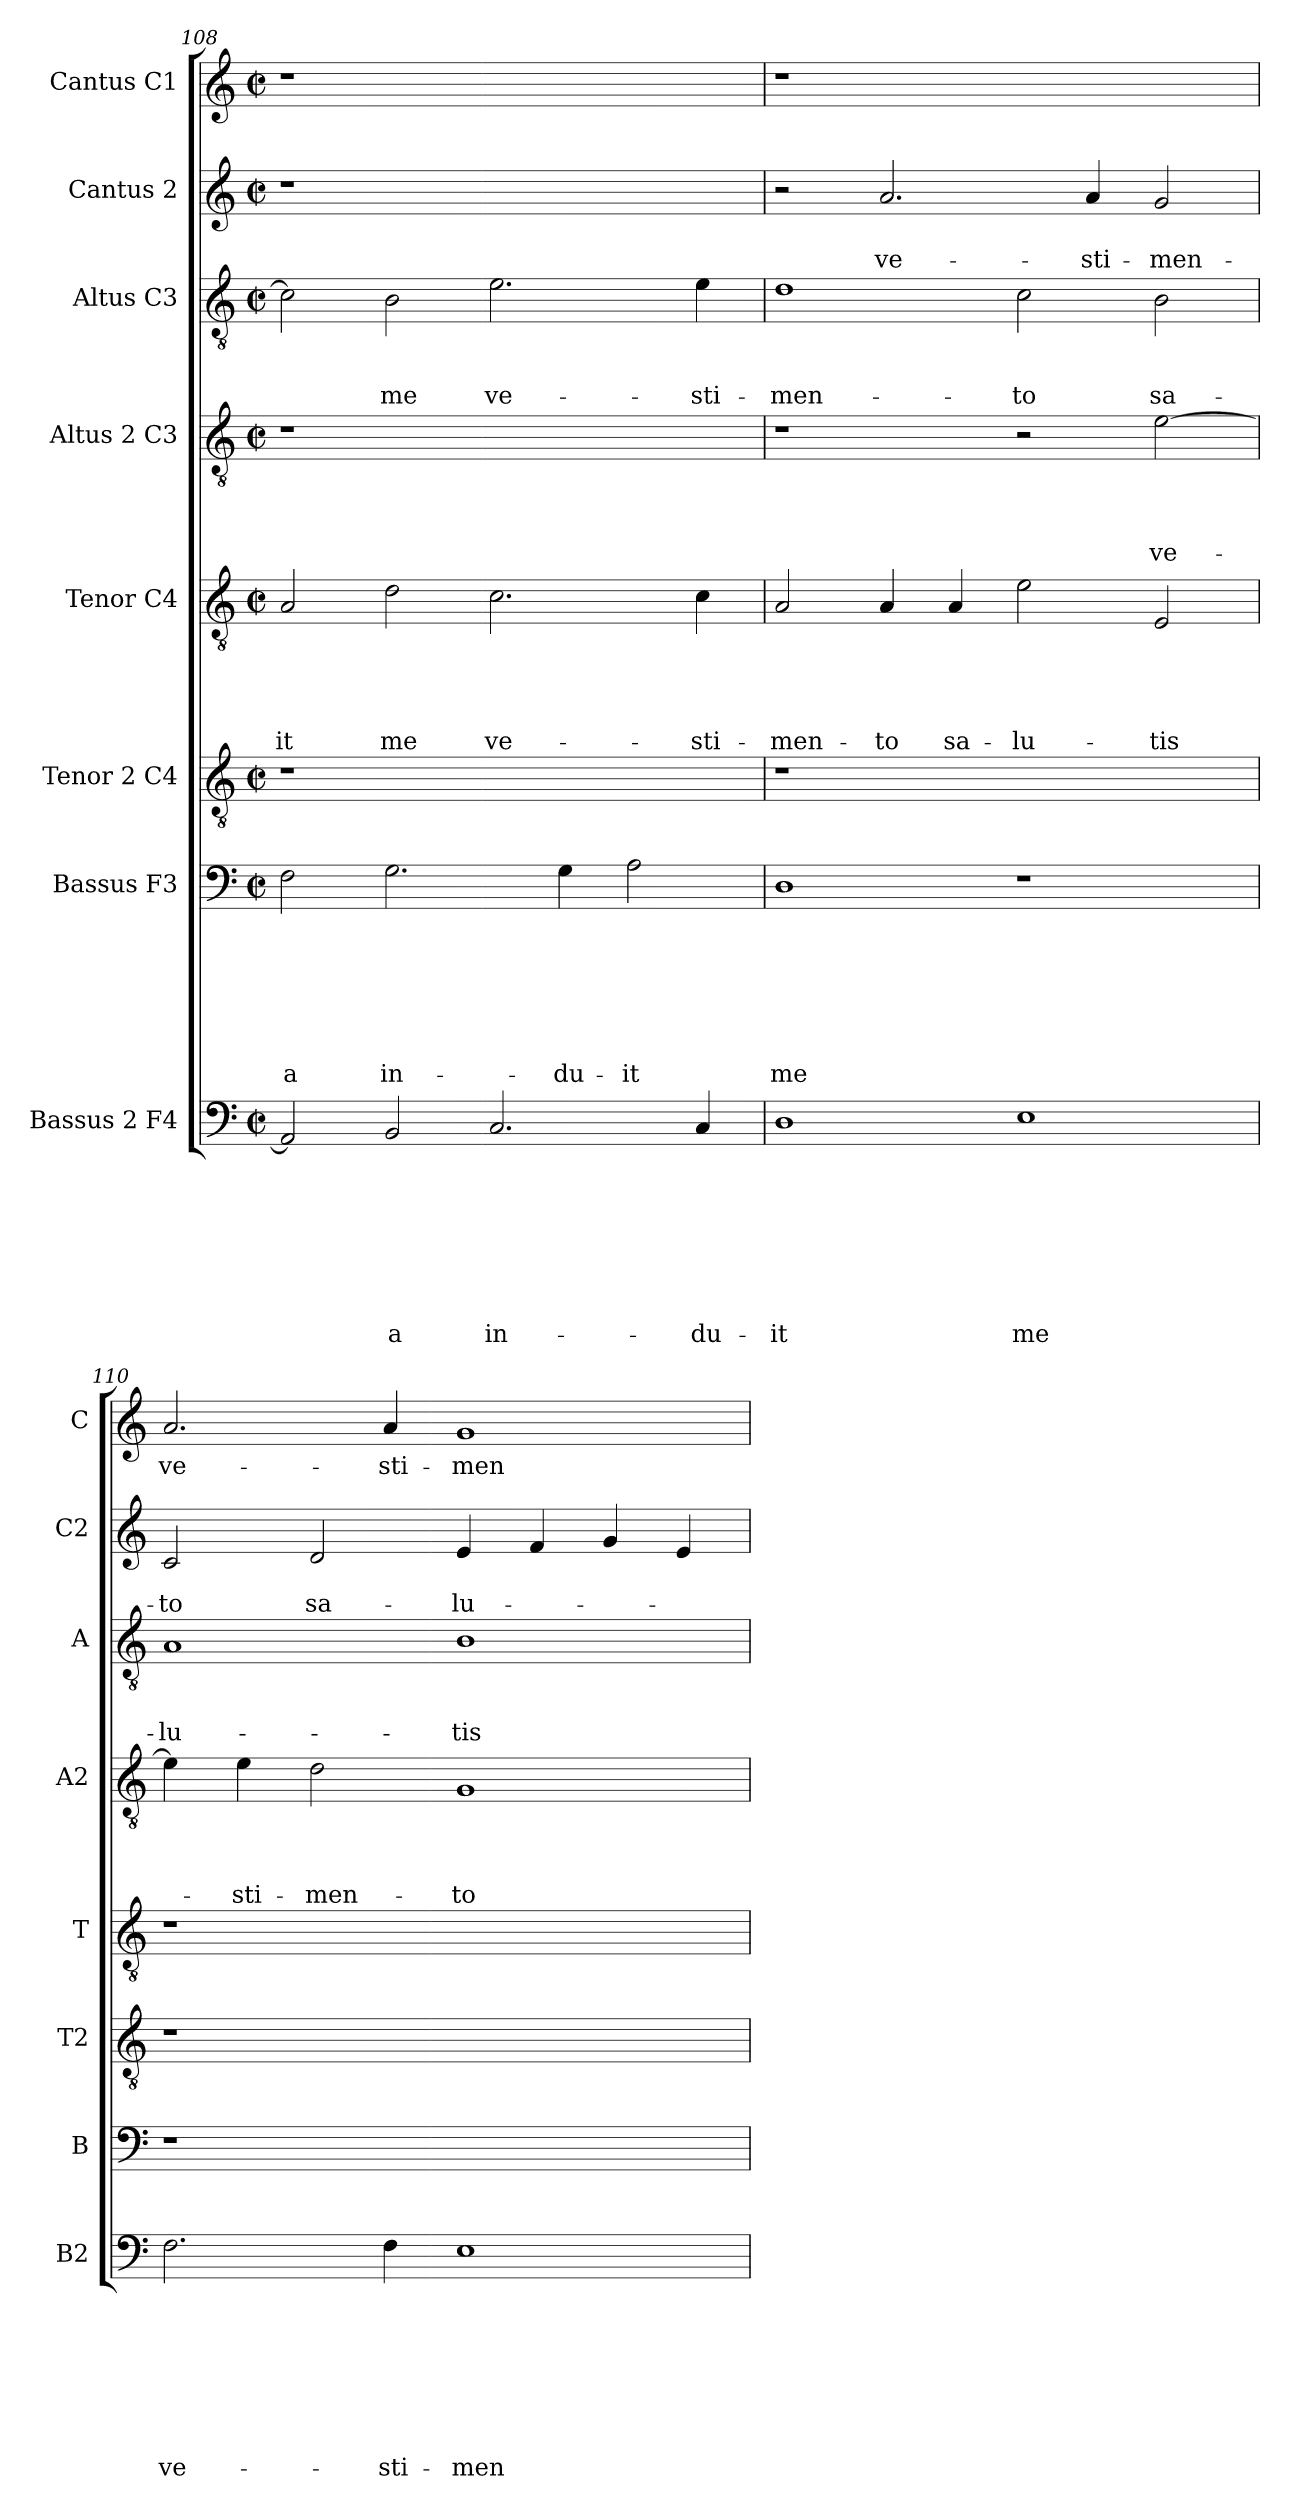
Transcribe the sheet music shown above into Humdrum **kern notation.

**kern	**text	**text	**text	**text	**text	**text	**text	**text	**kern	**text	**text	**text	**text	**text	**text	**text	**kern	**kern	**text	**text	**text	**text	**text	**kern	**text	**text	**text	**text	**kern	**text	**text	**text	**kern	**text	**text	**kern	**text
*part8	*part8	*part8	*part8	*part8	*part8	*part8	*part8	*part8	*part7	*part7	*part7	*part7	*part7	*part7	*part7	*part7	*part6	*part5	*part5	*part5	*part5	*part5	*part5	*part4	*part4	*part4	*part4	*part4	*part3	*part3	*part3	*part3	*part2	*part2	*part2	*part1	*part1
*staff8	*staff8	*staff8	*staff8	*staff8	*staff8	*staff8	*staff8	*staff8	*staff7	*staff7	*staff7	*staff7	*staff7	*staff7	*staff7	*staff7	*staff6	*staff5	*staff5	*staff5	*staff5	*staff5	*staff5	*staff4	*staff4	*staff4	*staff4	*staff4	*staff3	*staff3	*staff3	*staff3	*staff2	*staff2	*staff2	*staff1	*staff1
*I"Bassus 2 F4	*	*	*	*	*	*	*	*	*I"Bassus F3	*	*	*	*	*	*	*	*I"Tenor 2 C4	*I"Tenor C4	*	*	*	*	*	*I"Altus 2 C3	*	*	*	*	*I"Altus C3	*	*	*	*I"Cantus 2	*	*	*I"Cantus C1	*
*I'B2	*	*	*	*	*	*	*	*	*I'B	*	*	*	*	*	*	*	*I'T2	*I'T	*	*	*	*	*	*I'A2	*	*	*	*	*I'A	*	*	*	*I'C2	*	*	*I'C	*
*clefF4	*	*	*	*	*	*	*	*	*clefF4	*	*	*	*	*	*	*	*clefGv2	*clefGv2	*	*	*	*	*	*clefGv2	*	*	*	*	*clefGv2	*	*	*	*clefG2	*	*	*clefG2	*
*k[]	*	*	*	*	*	*	*	*	*k[]	*	*	*	*	*	*	*	*k[]	*k[]	*	*	*	*	*	*k[]	*	*	*	*	*k[]	*	*	*	*k[]	*	*	*k[]	*
*C:	*	*	*	*	*	*	*	*	*C:	*	*	*	*	*	*	*	*C:	*C:	*	*	*	*	*	*C:	*	*	*	*	*C:	*	*	*	*C:	*	*	*C:	*
*M2/2	*	*	*	*	*	*	*	*	*M2/2	*	*	*	*	*	*	*	*M2/2	*M2/2	*	*	*	*	*	*M2/2	*	*	*	*	*M2/2	*	*	*	*M2/2	*	*	*M2/2	*
*met(c|)	*	*	*	*	*	*	*	*	*met(c|)	*	*	*	*	*	*	*	*met(c|)	*met(c|)	*	*	*	*	*	*met(c|)	*	*	*	*	*met(c|)	*	*	*	*met(c|)	*	*	*met(c|)	*
=108	=108	=108	=108	=108	=108	=108	=108	=108	=108	=108	=108	=108	=108	=108	=108	=108	=108	=108	=108	=108	=108	=108	=108	=108	=108	=108	=108	=108	=108	=108	=108	=108	=108	=108	=108	=108	=108
!	!	!	!	!	!	!	!	!	!	!	!	!	!	!	!	!LO:LY:b	!	!	!	!	!	!	!LO:LY:b	!	!	!	!	!	!	!	!	!	!	!	!	!	!
2AA/]	.	.	.	.	.	.	.	.	2F\	.	.	.	.	.	.	-a	1r	2A/	.	.	.	.	-it	1r	.	.	.	.	2c\]	.	.	.	1r	.	.	1r	.
!	!	!	!	!	!	!	!	!LO:LY:b	!	!	!	!	!	!	!	!LO:LY:b	!	!	!	!	!	!	!LO:LY:b	!	!	!	!	!	!	!	!	!LO:LY:b	!	!	!	!	!
2BB/	.	.	.	.	.	.	.	-a	2.G\	.	.	.	.	.	.	in-	.	2d\	.	.	.	.	me	.	.	.	.	.	2B\	.	.	me	.	.	.	.	.
!	!	!	!	!	!	!	!	!LO:LY:b	!	!	!	!	!	!	!	!	!	!	!	!	!	!	!LO:LY:b	!	!	!	!	!	!	!	!	!LO:LY:b	!	!	!	!	!
2.C/	.	.	.	.	.	.	.	in-	.	.	.	.	.	.	.	.	1ryy	2.c\	.	.	.	.	ve-	1ryy	.	.	.	.	2.e\	.	.	ve-	1ryy	.	.	1ryy	.
!	!	!	!	!	!	!	!	!	!	!	!	!	!	!	!	!LO:LY:b	!	!	!	!	!	!	!	!	!	!	!	!	!	!	!	!	!	!	!	!	!
.	.	.	.	.	.	.	.	.	4G\	.	.	.	.	.	.	-du-	.	.	.	.	.	.	.	.	.	.	.	.	.	.	.	.	.	.	.	.	.
!	!	!	!	!	!	!	!	!	!	!	!	!	!	!	!	!LO:LY:b	!	!	!	!	!	!	!	!	!	!	!	!	!	!	!	!	!	!	!	!	!
.	.	.	.	.	.	.	.	.	2A\	.	.	.	.	.	.	-it	.	.	.	.	.	.	.	.	.	.	.	.	.	.	.	.	.	.	.	.	.
!	!	!	!	!	!	!	!	!LO:LY:b	!	!	!	!	!	!	!	!	!	!	!	!	!	!	!LO:LY:b	!	!	!	!	!	!	!	!	!LO:LY:b	!	!	!	!	!
4C/	.	.	.	.	.	.	.	-du-	.	.	.	.	.	.	.	.	.	4c\	.	.	.	.	-sti-	.	.	.	.	.	4e\	.	.	-sti-	.	.	.	.	.
=109	=109	=109	=109	=109	=109	=109	=109	=109	=109	=109	=109	=109	=109	=109	=109	=109	=109	=109	=109	=109	=109	=109	=109	=109	=109	=109	=109	=109	=109	=109	=109	=109	=109	=109	=109	=109	=109
!	!	!	!	!	!	!	!	!LO:LY:b	!	!	!	!	!	!	!	!LO:LY:b	!	!	!	!	!	!	!LO:LY:b	!	!	!	!	!	!	!	!	!LO:LY:b	!	!	!	!	!
1D	.	.	.	.	.	.	.	-it	1D	.	.	.	.	.	.	me	1r	2A/	.	.	.	.	-men-	1r	.	.	.	.	1d	.	.	-men-	2r	.	.	1r	.
!	!	!	!	!	!	!	!	!	!	!	!	!	!	!	!	!	!	!	!	!	!	!	!LO:LY:b	!	!	!	!	!	!	!	!	!	!	!	!LO:LY:b	!	!
.	.	.	.	.	.	.	.	.	.	.	.	.	.	.	.	.	.	4A/	.	.	.	.	-to	.	.	.	.	.	.	.	.	.	2.a/	.	ve-	.	.
!	!	!	!	!	!	!	!	!	!	!	!	!	!	!	!	!	!	!	!	!	!	!	!LO:LY:b	!	!	!	!	!	!	!	!	!	!	!	!	!	!
.	.	.	.	.	.	.	.	.	.	.	.	.	.	.	.	.	.	4A/	.	.	.	.	sa-	.	.	.	.	.	.	.	.	.	.	.	.	.	.
!	!	!	!	!	!	!	!	!LO:LY:b	!	!	!	!	!	!	!	!	!	!	!	!	!	!	!LO:LY:b	!	!	!	!	!	!	!	!	!LO:LY:b	!	!	!	!	!
1E	.	.	.	.	.	.	.	me	1r	.	.	.	.	.	.	.	1ryy	2e\	.	.	.	.	-lu-	2r	.	.	.	.	2c\	.	.	-to	.	.	.	1ryy	.
!	!	!	!	!	!	!	!	!	!	!	!	!	!	!	!	!	!	!	!	!	!	!	!	!	!	!	!	!	!	!	!	!	!	!	!LO:LY:b	!	!
.	.	.	.	.	.	.	.	.	.	.	.	.	.	.	.	.	.	.	.	.	.	.	.	.	.	.	.	.	.	.	.	.	4a/	.	-sti-	.	.
!	!	!	!	!	!	!	!	!	!	!	!	!	!	!	!	!	!	!	!	!	!	!	!LO:LY:b	!	!	!	!	!LO:LY:b	!	!	!	!LO:LY:b	!	!	!LO:LY:b	!	!
.	.	.	.	.	.	.	.	.	.	.	.	.	.	.	.	.	.	2E/	.	.	.	.	-tis	[2e\	.	.	.	ve-	2B\	.	.	sa-	2g/	.	-men-	.	.
=110	=110	=110	=110	=110	=110	=110	=110	=110	=110	=110	=110	=110	=110	=110	=110	=110	=110	=110	=110	=110	=110	=110	=110	=110	=110	=110	=110	=110	=110	=110	=110	=110	=110	=110	=110	=110	=110
!	!	!	!	!	!	!	!	!LO:LY:b	!	!	!	!	!	!	!	!	!	!	!	!	!	!	!	!	!	!	!	!	!	!	!	!LO:LY:b	!	!	!LO:LY:b	!	!LO:LY:b
2.F\	.	.	.	.	.	.	.	ve-	1r	.	.	.	.	.	.	.	1r	1r	.	.	.	.	.	4e\]	.	.	.	.	1A	.	.	-lu-	2c/	.	-to	2.a/	ve-
!	!	!	!	!	!	!	!	!	!	!	!	!	!	!	!	!	!	!	!	!	!	!	!	!	!	!	!	!LO:LY:b	!	!	!	!	!	!	!	!	!
.	.	.	.	.	.	.	.	.	.	.	.	.	.	.	.	.	.	.	.	.	.	.	.	4e\	.	.	.	-sti-	.	.	.	.	.	.	.	.	.
!	!	!	!	!	!	!	!	!	!	!	!	!	!	!	!	!	!	!	!	!	!	!	!	!	!	!	!	!LO:LY:b	!	!	!	!	!	!	!LO:LY:b	!	!
.	.	.	.	.	.	.	.	.	.	.	.	.	.	.	.	.	.	.	.	.	.	.	.	2d\	.	.	.	-men-	.	.	.	.	2d/	.	sa-	.	.
!	!	!	!	!	!	!	!	!LO:LY:b	!	!	!	!	!	!	!	!	!	!	!	!	!	!	!	!	!	!	!	!	!	!	!	!	!	!	!	!	!LO:LY:b
4F\	.	.	.	.	.	.	.	-sti-	.	.	.	.	.	.	.	.	.	.	.	.	.	.	.	.	.	.	.	.	.	.	.	.	.	.	.	4a/	-sti-
!	!	!	!	!	!	!	!	!LO:LY:b	!	!	!	!	!	!	!	!	!	!	!	!	!	!	!	!	!	!	!	!LO:LY:b	!	!	!	!LO:LY:b	!	!	!LO:LY:b	!	!LO:LY:b
1E	.	.	.	.	.	.	.	-men-	1ryy	.	.	.	.	.	.	.	1ryy	1ryy	.	.	.	.	.	1G	.	.	.	-to	1B	.	.	-tis	4e/	.	-lu-	1g	-men-
.	.	.	.	.	.	.	.	.	.	.	.	.	.	.	.	.	.	.	.	.	.	.	.	.	.	.	.	.	.	.	.	.	4f/	.	.	.	.
.	.	.	.	.	.	.	.	.	.	.	.	.	.	.	.	.	.	.	.	.	.	.	.	.	.	.	.	.	.	.	.	.	4g/	.	.	.	.
.	.	.	.	.	.	.	.	.	.	.	.	.	.	.	.	.	.	.	.	.	.	.	.	.	.	.	.	.	.	.	.	.	4e/	.	.	.	.
=	=	=	=	=	=	=	=	=	=	=	=	=	=	=	=	=	=	=	=	=	=	=	=	=	=	=	=	=	=	=	=	=	=	=	=	=	=
*-	*-	*-	*-	*-	*-	*-	*-	*-	*-	*-	*-	*-	*-	*-	*-	*-	*-	*-	*-	*-	*-	*-	*-	*-	*-	*-	*-	*-	*-	*-	*-	*-	*-	*-	*-	*-	*-
